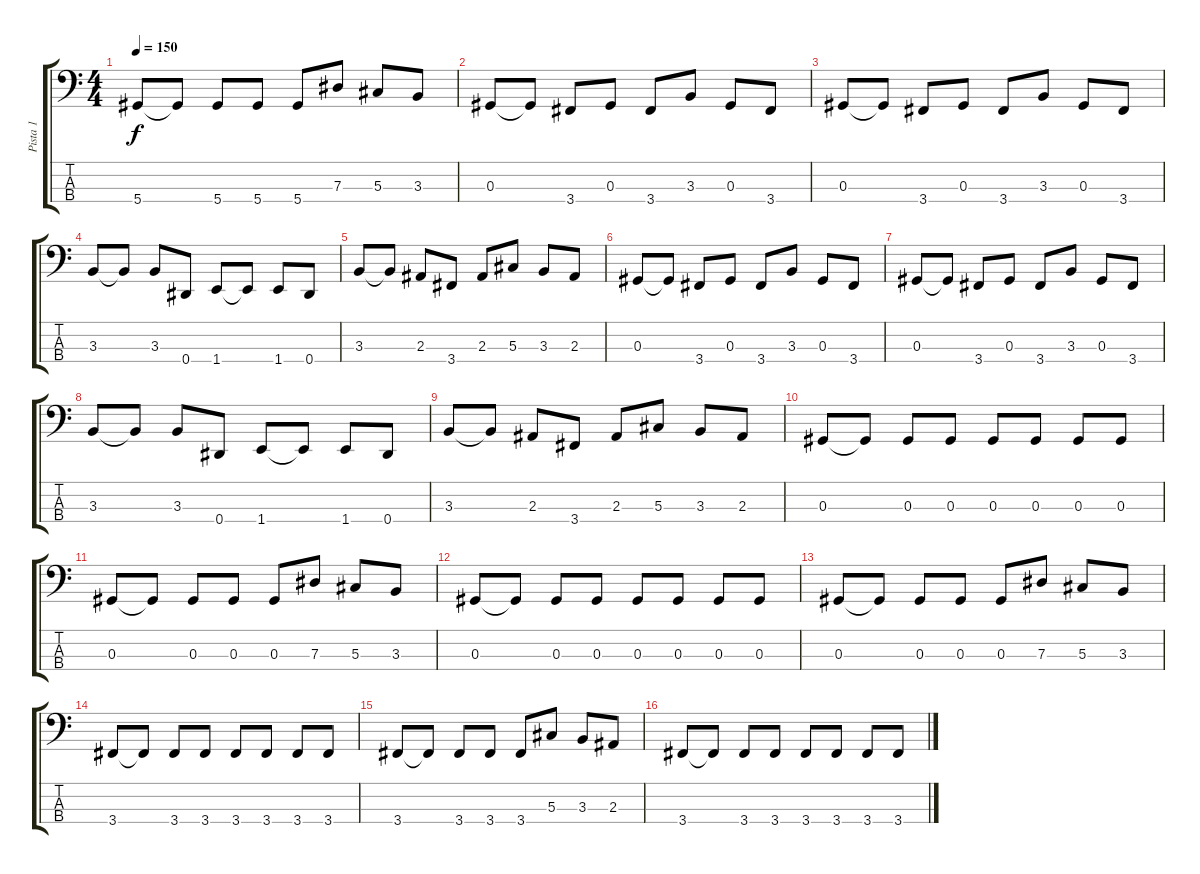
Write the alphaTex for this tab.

\track ("Pista 1" "Pista 1") {instrument electricbassfinger}
\staff {score tabs}
\tuning (Gb2 Db2 Ab1 Eb1) {hide}
\ts (4 4)
\tempo 150
\clef f4
\ks c
5.4.8{dy f} 5.4{t}.8 5.4.8 5.4.8 5.4.8 7.3.8 5.3.8 3.3.8 |
0.3.8 0.3{t}.8 3.4.8 0.3.8 3.4.8 3.3.8 0.3.8 3.4.8 |
0.3.8 0.3{t}.8 3.4.8 0.3.8 3.4.8 3.3.8 0.3.8 3.4.8 |
3.3.8 3.3{t}.8 3.3.8 0.4.8 1.4.8 1.4{t}.8 1.4.8 0.4.8 |
3.3.8 3.3{t}.8 2.3.8 3.4.8 2.3.8 5.3.8 3.3.8 2.3.8 |
0.3.8 0.3{t}.8 3.4.8 0.3.8 3.4.8 3.3.8 0.3.8 3.4.8 |
0.3.8 0.3{t}.8 3.4.8 0.3.8 3.4.8 3.3.8 0.3.8 3.4.8 |
3.3.8 3.3{t}.8 3.3.8 0.4.8 1.4.8 1.4{t}.8 1.4.8 0.4.8 |
3.3.8 3.3{t}.8 2.3.8 3.4.8 2.3.8 5.3.8 3.3.8 2.3.8 |
0.3.8 0.3{t}.8 0.3.8 0.3.8 0.3.8 0.3.8 0.3.8 0.3.8 |
0.3.8 0.3{t}.8 0.3.8 0.3.8 0.3.8 7.3.8 5.3.8 3.3.8 |
0.3.8 0.3{t}.8 0.3.8 0.3.8 0.3.8 0.3.8 0.3.8 0.3.8 |
0.3.8 0.3{t}.8 0.3.8 0.3.8 0.3.8 7.3.8 5.3.8 3.3.8 |
3.4.8 3.4{t}.8 3.4.8 3.4.8 3.4.8 3.4.8 3.4.8 3.4.8 |
3.4.8 3.4{t}.8 3.4.8 3.4.8 3.4.8 5.3.8 3.3.8 2.3.8 |
3.4.8 3.4{t}.8 3.4.8 3.4.8 3.4.8 3.4.8 3.4.8 3.4.8
